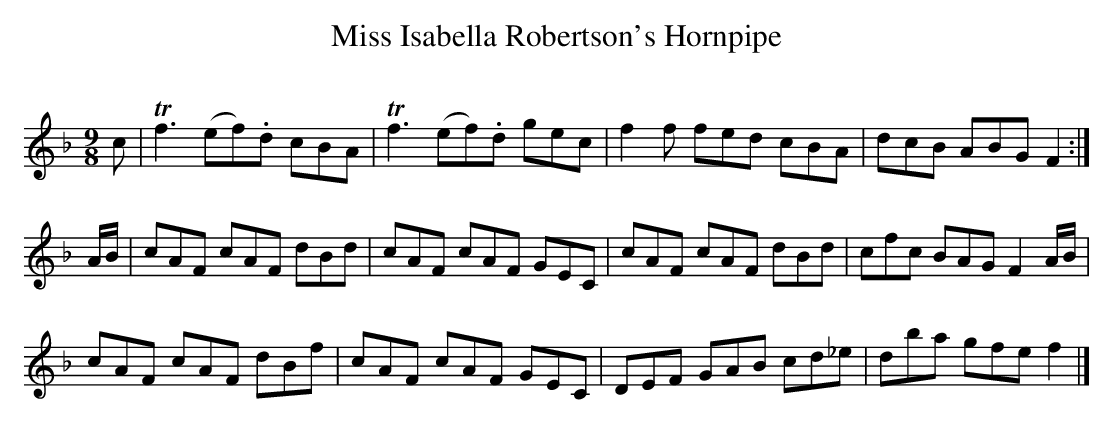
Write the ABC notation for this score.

X:1
T: Miss Isabella Robertson's Hornpipe
C:
M: 9/8
K: F
c|!trill!f3 (ef).d cBA|!trill!f3 (ef).d gec|f2f fed cBA|dcB ABG F2:|
A/B/|cAF cAF dBd|cAF cAF GEC|cAF cAF dBd|cfc BAG F2 A/B/|
cAF cAF dBf|cAF cAF GEC|DEF GAB cd_e|dba gfe f2|]
